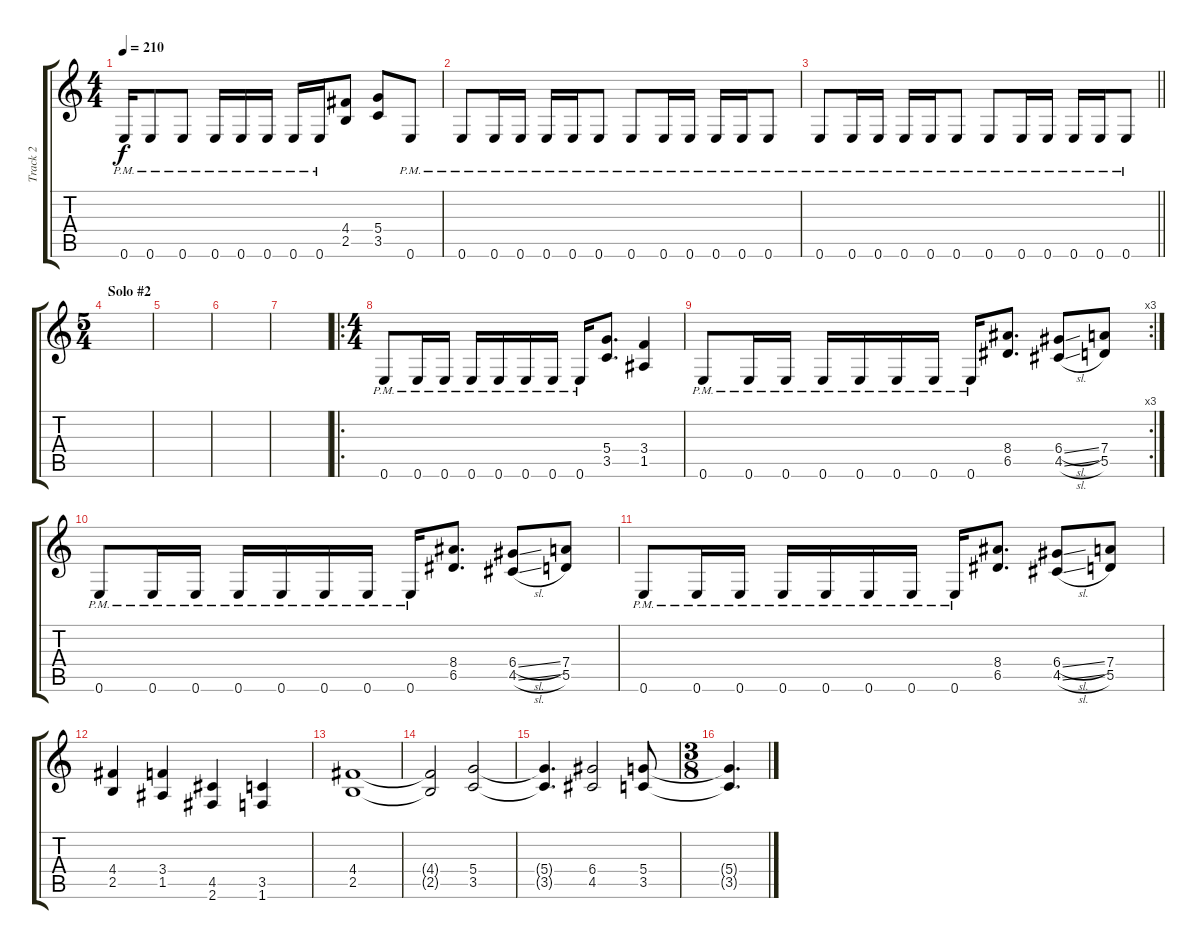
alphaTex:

\track ("Track 2" "Track 2") {instrument distortionguitar}
\staff {score tabs}
\tuning (E4 B3 G3 D3 A2 E2) {hide}
\ts (4 4)
\tempo 210
\clef g2
\ks c
0.6{pm}.16{dy f} 0.6{pm}.8 0.6{pm}.8 0.6{pm}.16 0.6{pm}.16 0.6{pm}.16 0.6{pm}.16 0.6{pm}.16 (4.4 2.5).8 (5.4 3.5).8 0.6{pm}.8 |
0.6{pm}.8 0.6{pm}.16 0.6{pm}.16 0.6{pm}.16 0.6{pm}.16 0.6{pm}.8 0.6{pm}.8 0.6{pm}.16 0.6{pm}.16 0.6{pm}.16 0.6{pm}.16 0.6{pm}.8 |
\barLineRight lightlight
0.6{pm}.8 0.6{pm}.16 0.6{pm}.16 0.6{pm}.16 0.6{pm}.16 0.6{pm}.8 0.6{pm}.8 0.6{pm}.16 0.6{pm}.16 0.6{pm}.16 0.6{pm}.16 0.6{pm}.8 |
\ts (5 4)
\section ("" "Solo #2")
|
|
|
|
\ro
\ts (4 4)
0.6{pm}.8{balance 0} 0.6{pm}.16 0.6{pm}.16 0.6{pm}.16 0.6{pm}.16 0.6{pm}.16 0.6{pm}.16 0.6{pm}.16 (5.4 3.5).8{d} (3.4 1.5).4 |
\rc 3
0.6{pm}.8 0.6{pm}.16 0.6{pm}.16 0.6{pm}.16 0.6{pm}.16 0.6{pm}.16 0.6{pm}.16 0.6{pm}.16 (8.4 6.5).8{d} (6.4{sl} 4.5{sl}).8 (7.4 5.5).8 |
0.6{pm}.8 0.6{pm}.16 0.6{pm}.16 0.6{pm}.16 0.6{pm}.16 0.6{pm}.16 0.6{pm}.16 0.6{pm}.16 (8.4 6.5).8{d} (6.4{sl} 4.5{sl}).8 (7.4 5.5).8 |
0.6{pm}.8 0.6{pm}.16 0.6{pm}.16 0.6{pm}.16 0.6{pm}.16 0.6{pm}.16 0.6{pm}.16 0.6{pm}.16 (8.4 6.5).8{d} (6.4{sl} 4.5{sl}).8 (7.4 5.5).8 |
(4.4 2.5).4 (3.4 1.5).4 (4.5 2.6).4 (3.5 1.6).4 |
(4.4 2.5).1 |
(4.4{t} 2.5{t}).2 (5.4 3.5).2 |
(5.4{t} 3.5{t}).4{d} (6.4 4.5).2 (5.4 3.5).8 |
\ts (3 8)
(5.4{t} 3.5{t}).4{d}
